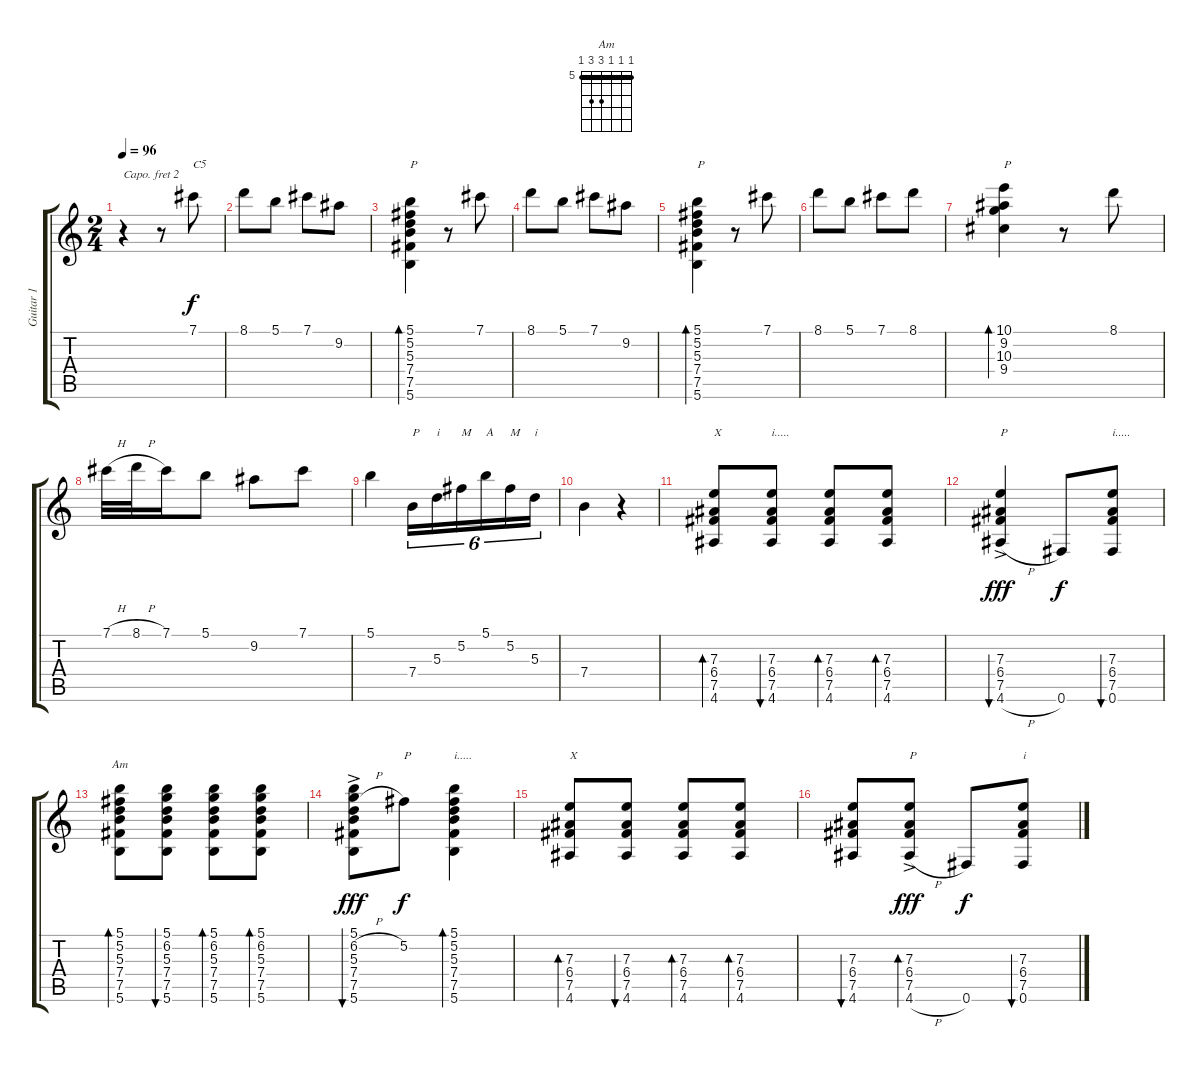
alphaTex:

\track ("Guitar 1" "Guitar 1") {instrument acousticguitarnylon}
\staff {score tabs}
\capo 2
\tuning (E4 B3 G3 D3 A2 E2) {hide}
\chord ("Am" 5 5 5 7 7 5) {firstfret 5 barre 5}
\ts (2 4)
\tempo 96
\clef g2
\ks c
r.4{dy f instrument acousticguitarnylon} r.8 7.1.8{txt "C5"} |
8.1.8 5.1.8 7.1.8 9.2.8 |
(5.1 5.2 5.3 7.4 7.5 5.6).4{bd 60 txt "P"} r.8 7.1.8 |
8.1.8 5.1.8 7.1.8 9.2.8 |
(5.1 5.2 5.3 7.4 7.5 5.6).4{bd 60 txt "P"} r.8 7.1.8 |
8.1.8 5.1.8 7.1.8 8.1.8 |
(10.1 9.2 10.3 9.4).4{bd 60 txt "P"} r.8 8.1.8 |
7.1{h}.32 8.1{h}.32 7.1.16 5.1.8 9.2.8 7.1.8 |
5.1.4 7.4.16{tu (6 4) txt "P"} 5.3.16{tu (6 4) txt "i"} 5.2.16{tu (6 4) txt "M"} 5.1.16{tu (6 4) txt "A"} 5.2.16{tu (6 4) txt "M"} 5.3.16{tu (6 4) txt "i"} |
7.4.4 r.4 |
(7.3 6.4 7.5 4.6).8{bd 60 txt "X"} (7.3 6.4 7.5 4.6).8{bu 60 txt "i....."} (7.3 6.4 7.5 4.6).8{bd 60} (7.3 6.4 7.5 4.6).8{bd 60} |
(7.3 6.4{ac} 7.5 4.6{h}).4{bu 60 txt "P" dy fff} 0.6.8{dy f} (7.3 6.4 7.5 0.6).8{bu 60 txt "i....."} |
(5.1 5.2 5.3 7.4 7.5 5.6).8{bd 60 ch "Am"} (5.1 6.2 5.3 7.4 7.5 5.6).8{bu 60} (5.1 6.2 5.3 7.4 7.5 5.6).8{bd 60} (5.1 6.2 5.3 7.4 7.5 5.6).8{bd 60} |
(5.1 6.2{h ac} 5.3 7.4 7.5 5.6).8{bu 60 dy fff} 5.2.8{txt "P" dy f} (5.1 5.2 5.3 7.4 7.5 5.6).4{bd 60 txt "i....."} |
(7.3 6.4 7.5 4.6).8{bd 60 txt "X"} (7.3 6.4 7.5 4.6).8{bu 60} (7.3 6.4 7.5 4.6).8{bd 60} (7.3 6.4 7.5 4.6).8{bd 60} |
(7.3 6.4 7.5 4.6).8{bu 60} (7.3{ac} 6.4 7.5 4.6{h}).8{bd 60 txt "P" dy fff} 0.6.8{dy f} (7.3 6.4 7.5 0.6).8{bu 60 txt "i"}
